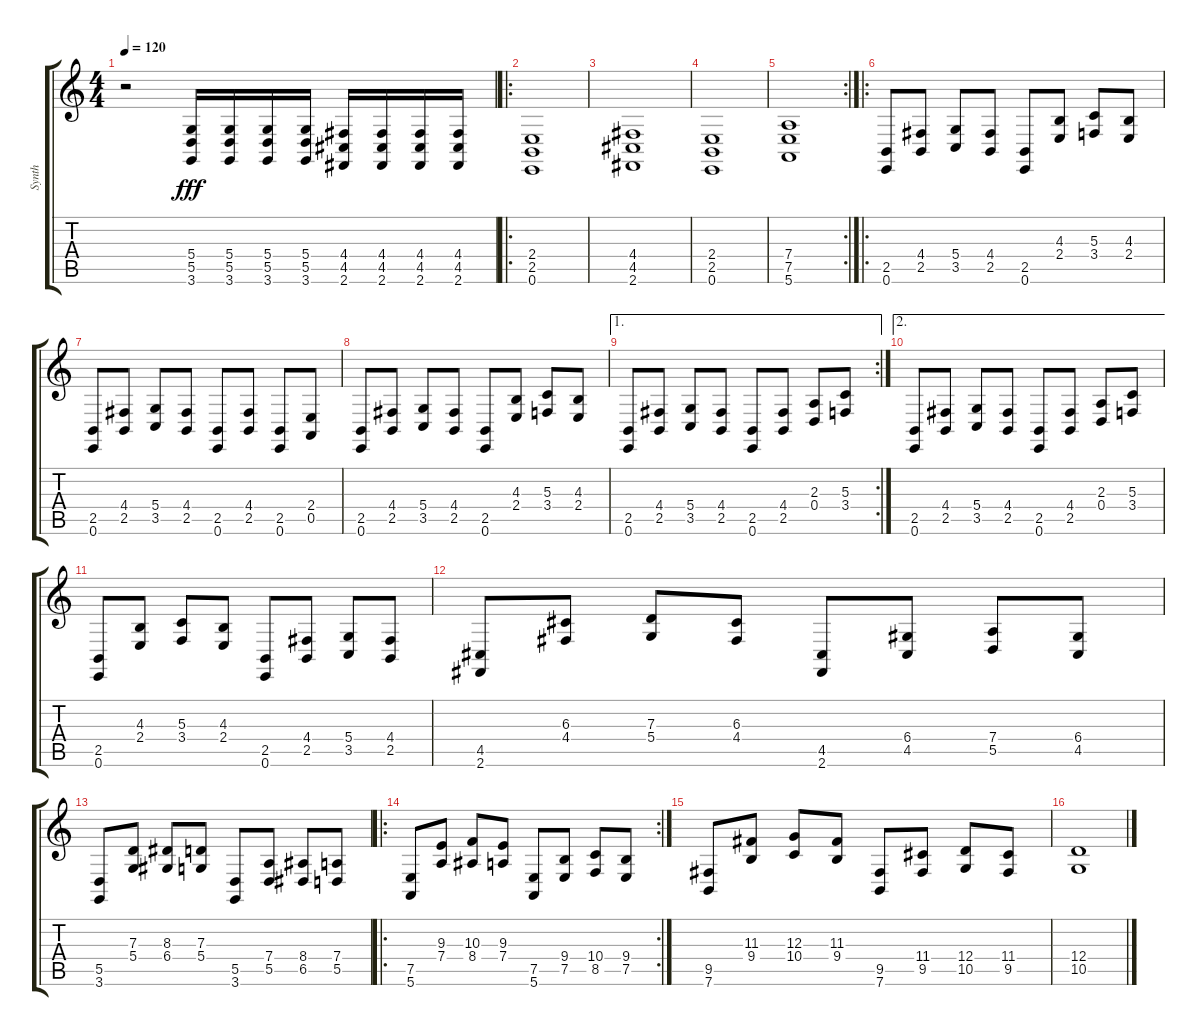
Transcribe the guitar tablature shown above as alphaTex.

\track ("Synth" "Synth") {instrument pad3polysynth}
\staff {score tabs}
\tuning (E4 B3 G3 D3 A2 E2) {hide}
\ts (4 4)
\tempo 120
\clef g2
\ks c
r.2{dy fff} (5.4 5.5 3.6).16 (5.4 5.5 3.6).16 (5.4 5.5 3.6).16 (5.4 5.5 3.6).16 (4.4 4.5 2.6).16 (4.4 4.5 2.6).16 (4.4 4.5 2.6).16 (4.4 4.5 2.6).16 |
\ro
(2.4 2.5 0.6).1 |
(4.4 4.5 2.6).1 |
(2.4 2.5 0.6).1 |
\rc 2
(7.4 7.5 5.6).1 |
\ro
(2.5 0.6).8 (4.4 2.5).8 (5.4 3.5).8 (4.4 2.5).8 (2.5 0.6).8 (4.3 2.4).8 (5.3 3.4).8 (4.3 2.4).8 |
(2.5 0.6).8 (4.4 2.5).8 (5.4 3.5).8 (4.4 2.5).8 (2.5 0.6).8 (4.4 2.5).8 (2.5 0.6).8 (2.4 0.5).8 |
(2.5 0.6).8 (4.4 2.5).8 (5.4 3.5).8 (4.4 2.5).8 (2.5 0.6).8 (4.3 2.4).8 (5.3 3.4).8 (4.3 2.4).8 |
\ae 1
\rc 2
(2.5 0.6).8 (4.4 2.5).8 (5.4 3.5).8 (4.4 2.5).8 (2.5 0.6).8 (4.4 2.5).8 (2.3 0.4).8 (5.3 3.4).8 |
\ae 2
(2.5 0.6).8 (4.4 2.5).8 (5.4 3.5).8 (4.4 2.5).8 (2.5 0.6).8 (4.4 2.5).8 (2.3 0.4).8 (5.3 3.4).8 |
(2.5 0.6).8 (4.3 2.4).8 (5.3 3.4).8 (4.3 2.4).8 (2.5 0.6).8 (4.4 2.5).8 (5.4 3.5).8 (4.4 2.5).8 |
(4.5 2.6).8 (6.3 4.4).8 (7.3 5.4).8 (6.3 4.4).8 (4.5 2.6).8 (6.4 4.5).8 (7.4 5.5).8 (6.4 4.5).8 |
(5.5 3.6).8 (7.3 5.4).8 (8.3 6.4).8 (7.3 5.4).8 (5.5 3.6).8 (7.4 5.5).8 (8.4 6.5).8 (7.4 5.5).8 |
\ro
\rc 2
(7.5 5.6).8 (9.3 7.4).8 (10.3 8.4).8 (9.3 7.4).8 (7.5 5.6).8 (9.4 7.5).8 (10.4 8.5).8 (9.4 7.5).8 |
(9.5 7.6).8 (11.3 9.4).8 (12.3 10.4).8 (11.3 9.4).8 (9.5 7.6).8 (11.4 9.5).8 (12.4 10.5).8 (11.4 9.5).8 |
(12.4 10.5).1
